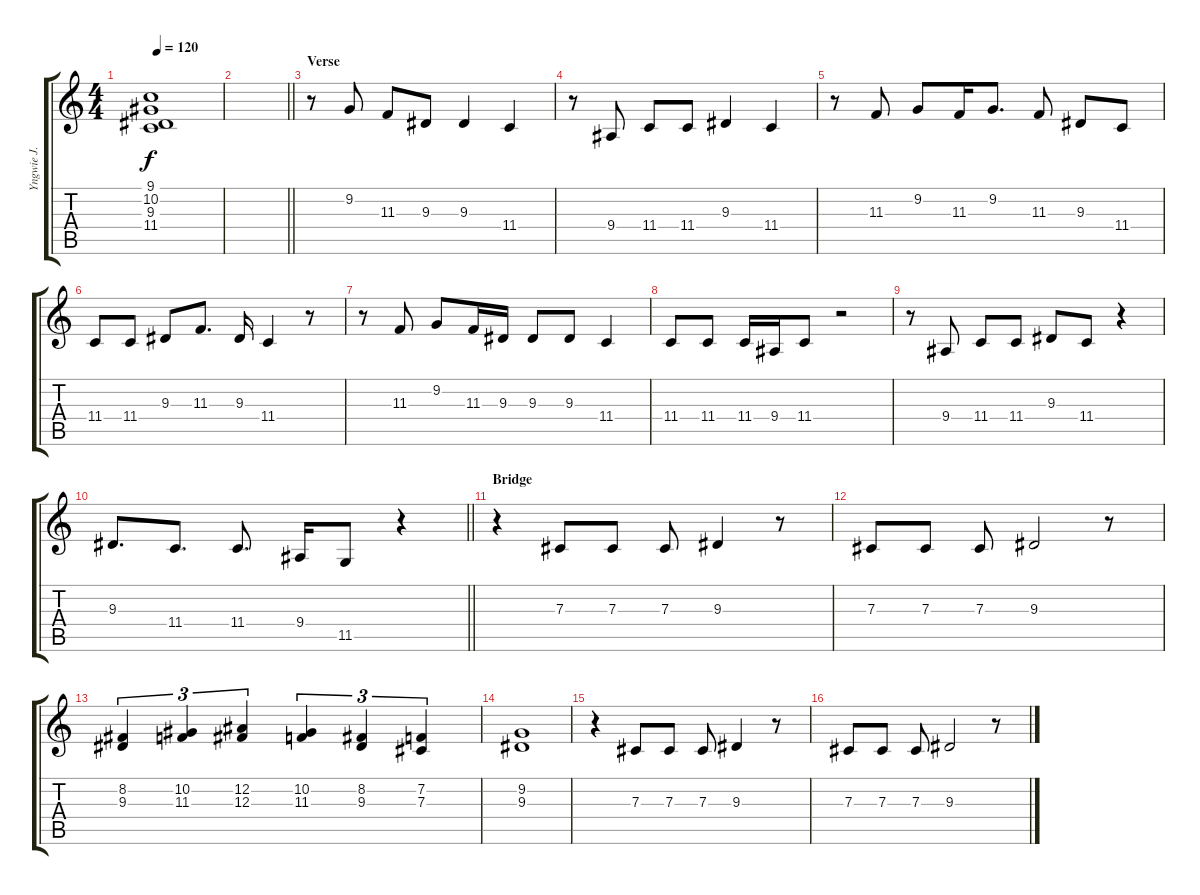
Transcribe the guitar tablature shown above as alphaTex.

\track ("Yngwie J. Malmsteen" "Yngwie J. ") {instrument lead2sawtooth}
\staff {score tabs}
\tuning (Eb4 Bb3 Gb3 Db3 Ab2 Eb2) {hide}
\ts (4 4)
\tempo 120
\clef g2
\ks c
(9.1 10.2 9.3 11.4).1{dy f} |
\barLineRight lightlight
|
\section ("" "Verse")
r.8 9.2.8 11.3.8 9.3.8 9.3.4 11.4.4 |
r.8 9.4.8 11.4.8 11.4.8 9.3.4 11.4.4 |
r.8 11.3.8 9.2.8 11.3.16 9.2.8{d} 11.3.8 9.3.8 11.4.8 |
11.4.8 11.4.8 9.3.8 11.3.8{d} 9.3.16 11.4.4 r.8 |
r.8 11.3.8 9.2.8 11.3.16 9.3.16 9.3.8 9.3.8 11.4.4 |
11.4.8 11.4.8 11.4.16 9.4.16 11.4.8 r.2 |
r.8 9.4.8 11.4.8 11.4.8 9.3.8 11.4.8 r.4 |
\barLineRight lightlight
9.3.8{d} 11.4.8{d} 11.4.8{d} 9.4.16 11.5.8 r.4 |
\section ("" "Bridge")
r.4 7.3.8 7.3.8 7.3.8 9.3.4 r.8 |
7.3.8 7.3.8 7.3.8 9.3.2 r.8 |
(8.2 9.3).4{tu (3 2)} (10.2 11.3).4{tu (3 2)} (12.2 12.3).4{tu (3 2)} (10.2 11.3).4{tu (3 2)} (8.2 9.3).4{tu (3 2)} (7.2 7.3).4{tu (3 2)} |
(9.2 9.3).1 |
r.4 7.3.8 7.3.8 7.3.8 9.3.4 r.8 |
7.3.8 7.3.8 7.3.8 9.3.2 r.8
